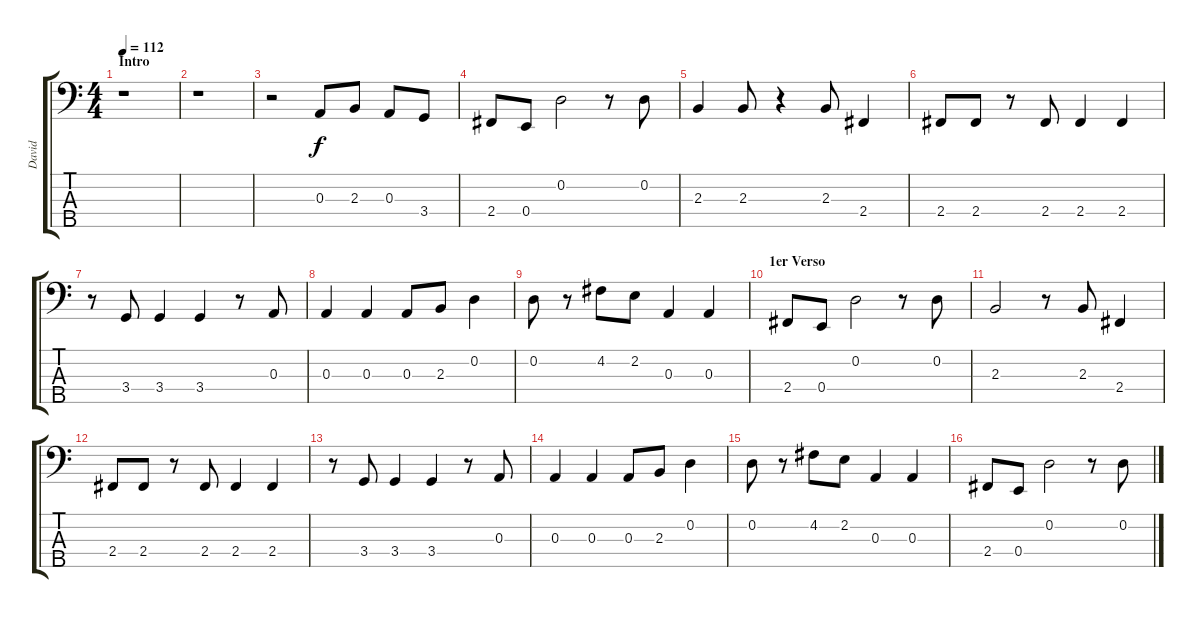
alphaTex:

\track ("David" "David") {instrument electricbassfinger}
\staff {score tabs}
\tuning (G2 D2 A1 E1 B0) {hide}
\ts (4 4)
\section ("" "Intro")
\tempo 112
\clef f4
\ks c
r.1{dy f instrument electricbassfinger} |
r.1 |
r.2 0.3.8 2.3.8 0.3.8 3.4.8 |
2.4.8 0.4.8 0.2.2 r.8 0.2.8 |
2.3.4 2.3.8 r.4 2.3.8 2.4.4 |
2.4.8 2.4.8 r.8 2.4.8 2.4.4 2.4.4 |
r.8 3.4.8 3.4.4 3.4.4 r.8 0.3.8 |
0.3.4 0.3.4 0.3.8 2.3.8 0.2.4 |
0.2.8 r.8 4.2.8 2.2.8 0.3.4 0.3.4 |
\section ("" "1er Verso")
2.4.8 0.4.8 0.2.2 r.8 0.2.8 |
2.3.2 r.8 2.3.8 2.4.4 |
2.4.8 2.4.8 r.8 2.4.8 2.4.4 2.4.4 |
r.8 3.4.8 3.4.4 3.4.4 r.8 0.3.8 |
0.3.4 0.3.4 0.3.8 2.3.8 0.2.4 |
0.2.8 r.8 4.2.8 2.2.8 0.3.4 0.3.4 |
2.4.8 0.4.8 0.2.2 r.8 0.2.8
